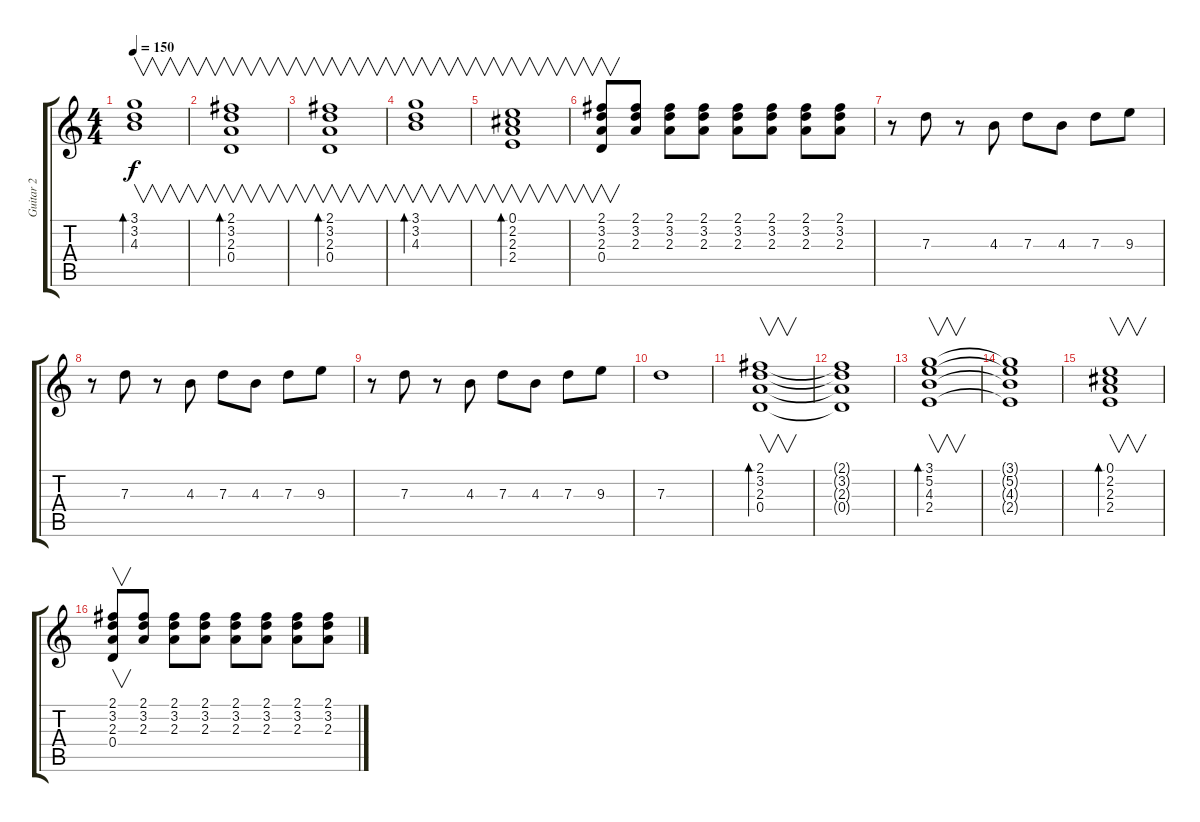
\track ("Guitar 2" "Guitar 2") {instrument electricguitarjazz}
\staff {score tabs}
\tuning (E4 B3 G3 D3 A2 E2) {hide}
\ts (4 4)
\tempo 150
\clef g2
\ks c
(3.1 3.2 4.3).1{v bd 240 dy f} |
(2.1 3.2 2.3 0.4).1{v bd 240} |
(2.1 3.2 2.3 0.4).1{v bd 240} |
(3.1 3.2 4.3).1{v bd 240} |
(0.1 2.2 2.3 2.4).1{v bd 240} |
(2.1 3.2 2.3 0.4).8{v} (2.1 3.2 2.3).8 (2.1 3.2 2.3).8 (2.1 3.2 2.3).8 (2.1 3.2 2.3).8 (2.1 3.2 2.3).8 (2.1 3.2 2.3).8 (2.1 3.2 2.3).8 |
r.8 7.3.8 r.8 4.3.8 7.3.8 4.3.8 7.3.8 9.3.8 |
r.8 7.3.8 r.8 4.3.8 7.3.8 4.3.8 7.3.8 9.3.8 |
r.8 7.3.8 r.8 4.3.8 7.3.8 4.3.8 7.3.8 9.3.8 |
7.3.1 |
(2.1 3.2 2.3 0.4).1{v bd 240} |
(2.1{t} 3.2{t} 2.3{t} 0.4{t}).1 |
(3.1 5.2 4.3 2.4).1{v bd 240} |
(3.1{t} 5.2{t} 4.3{t} 2.4{t}).1 |
(0.1 2.2 2.3 2.4).1{v bd 240} |
(2.1 3.2 2.3 0.4).8{v} (2.1 3.2 2.3).8 (2.1 3.2 2.3).8 (2.1 3.2 2.3).8 (2.1 3.2 2.3).8 (2.1 3.2 2.3).8 (2.1 3.2 2.3).8 (2.1 3.2 2.3).8
